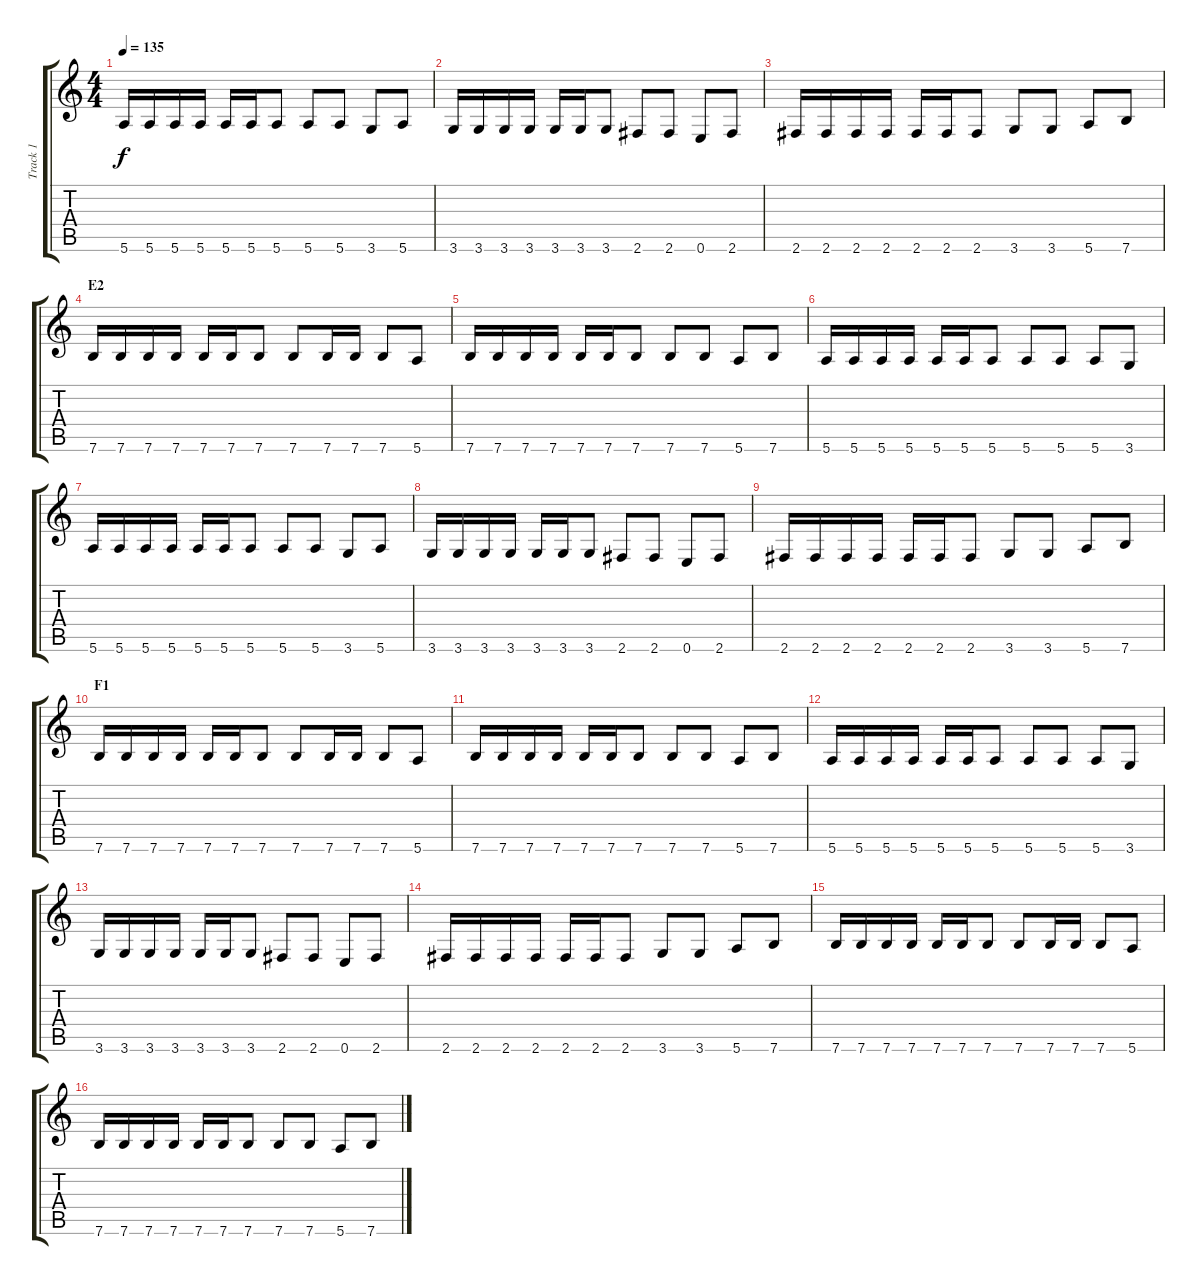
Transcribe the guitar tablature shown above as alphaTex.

\track ("Track 1" "Track 1") {instrument distortionguitar}
\staff {score tabs}
\tuning (E4 B3 G3 D3 A2 E2) {hide}
\ts (4 4)
\tempo 135
\clef g2
\ks c
5.6.16{dy f} 5.6.16 5.6.16 5.6.16 5.6.16 5.6.16 5.6.8 5.6.8 5.6.8 3.6.8 5.6.8 |
3.6.16 3.6.16 3.6.16 3.6.16 3.6.16 3.6.16 3.6.8 2.6.8 2.6.8 0.6.8 2.6.8 |
2.6.16 2.6.16 2.6.16 2.6.16 2.6.16 2.6.16 2.6.8 3.6.8 3.6.8 5.6.8 7.6.8 |
\section ("" "E2")
7.6.16 7.6.16 7.6.16 7.6.16 7.6.16 7.6.16 7.6.8 7.6.8 7.6.16 7.6.16 7.6.8 5.6.8 |
7.6.16 7.6.16 7.6.16 7.6.16 7.6.16 7.6.16 7.6.8 7.6.8 7.6.8 5.6.8 7.6.8 |
5.6.16 5.6.16 5.6.16 5.6.16 5.6.16 5.6.16 5.6.8 5.6.8 5.6.8 5.6.8 3.6.8 |
5.6.16 5.6.16 5.6.16 5.6.16 5.6.16 5.6.16 5.6.8 5.6.8 5.6.8 3.6.8 5.6.8 |
3.6.16 3.6.16 3.6.16 3.6.16 3.6.16 3.6.16 3.6.8 2.6.8 2.6.8 0.6.8 2.6.8 |
2.6.16 2.6.16 2.6.16 2.6.16 2.6.16 2.6.16 2.6.8 3.6.8 3.6.8 5.6.8 7.6.8 |
\section ("" "F1")
7.6.16 7.6.16 7.6.16 7.6.16 7.6.16 7.6.16 7.6.8 7.6.8 7.6.16 7.6.16 7.6.8 5.6.8 |
7.6.16 7.6.16 7.6.16 7.6.16 7.6.16 7.6.16 7.6.8 7.6.8 7.6.8 5.6.8 7.6.8 |
5.6.16 5.6.16 5.6.16 5.6.16 5.6.16 5.6.16 5.6.8 5.6.8 5.6.8 5.6.8 3.6.8 |
3.6.16 3.6.16 3.6.16 3.6.16 3.6.16 3.6.16 3.6.8 2.6.8 2.6.8 0.6.8 2.6.8 |
2.6.16 2.6.16 2.6.16 2.6.16 2.6.16 2.6.16 2.6.8 3.6.8 3.6.8 5.6.8 7.6.8 |
7.6.16 7.6.16 7.6.16 7.6.16 7.6.16 7.6.16 7.6.8 7.6.8 7.6.16 7.6.16 7.6.8 5.6.8 |
7.6.16 7.6.16 7.6.16 7.6.16 7.6.16 7.6.16 7.6.8 7.6.8 7.6.8 5.6.8 7.6.8
